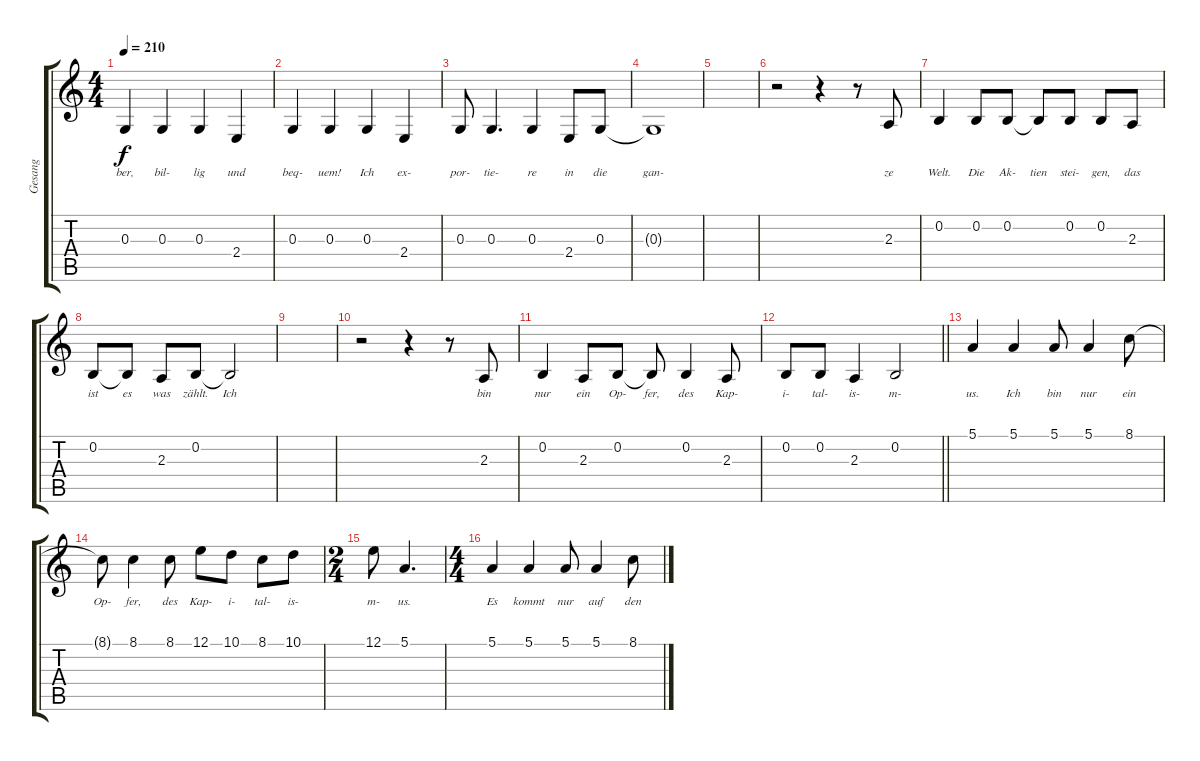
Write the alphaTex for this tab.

\track ("Gesang" "Gesang") {instrument lead3calliope}
\staff {score tabs}
\tuning (E4 B3 G3 D3 A2 E2) {hide}
\ts (4 4)
\tempo 210
\clef g2
\ks c
0.3.4{lyrics (0 "ber,") lyrics (1 "") lyrics (2 "") lyrics (3 "") lyrics (4 "") dy f} 0.3.4{lyrics (0 "bil-") lyrics (1 "") lyrics (2 "") lyrics (3 "") lyrics (4 "")} 0.3.4{lyrics (0 "lig") lyrics (1 "") lyrics (2 "") lyrics (3 "") lyrics (4 "")} 2.4.4{lyrics (0 "und") lyrics (1 "") lyrics (2 "") lyrics (3 "") lyrics (4 "")} |
0.3.4{lyrics (0 "beq-") lyrics (1 "") lyrics (2 "") lyrics (3 "") lyrics (4 "")} 0.3.4{lyrics (0 "uem!") lyrics (1 "") lyrics (2 "") lyrics (3 "") lyrics (4 "")} 0.3.4{lyrics (0 "Ich") lyrics (1 "") lyrics (2 "") lyrics (3 "") lyrics (4 "")} 2.4.4{lyrics (0 "ex-") lyrics (1 "") lyrics (2 "") lyrics (3 "") lyrics (4 "")} |
0.3.8{lyrics (0 "por-") lyrics (1 "") lyrics (2 "") lyrics (3 "") lyrics (4 "")} 0.3.4{d lyrics (0 "tie-") lyrics (1 "") lyrics (2 "") lyrics (3 "") lyrics (4 "")} 0.3.4{lyrics (0 "re") lyrics (1 "") lyrics (2 "") lyrics (3 "") lyrics (4 "")} 2.4.8{lyrics (0 "in") lyrics (1 "") lyrics (2 "") lyrics (3 "") lyrics (4 "")} 0.3.8{lyrics (0 "die") lyrics (1 "") lyrics (2 "") lyrics (3 "") lyrics (4 "")} |
0.3{t}.1{lyrics (0 "gan-") lyrics (1 "") lyrics (2 "") lyrics (3 "") lyrics (4 "")} |
|
r.2 r.4 r.8 2.3.8{lyrics (0 "ze") lyrics (1 "") lyrics (2 "") lyrics (3 "") lyrics (4 "")} |
0.2.4{lyrics (0 "Welt.") lyrics (1 "") lyrics (2 "") lyrics (3 "") lyrics (4 "")} 0.2.8{lyrics (0 "Die") lyrics (1 "") lyrics (2 "") lyrics (3 "") lyrics (4 "")} 0.2.8{lyrics (0 "Ak-") lyrics (1 "") lyrics (2 "") lyrics (3 "") lyrics (4 "")} 0.2{t}.8{lyrics (0 "tien") lyrics (1 "") lyrics (2 "") lyrics (3 "") lyrics (4 "")} 0.2.8{lyrics (0 "stei-") lyrics (1 "") lyrics (2 "") lyrics (3 "") lyrics (4 "")} 0.2.8{lyrics (0 "gen,") lyrics (1 "") lyrics (2 "") lyrics (3 "") lyrics (4 "")} 2.3.8{lyrics (0 "das") lyrics (1 "") lyrics (2 "") lyrics (3 "") lyrics (4 "")} |
0.2.8{lyrics (0 "ist") lyrics (1 "") lyrics (2 "") lyrics (3 "") lyrics (4 "")} 0.2{t}.8{lyrics (0 "es") lyrics (1 "") lyrics (2 "") lyrics (3 "") lyrics (4 "")} 2.3.8{lyrics (0 "was") lyrics (1 "") lyrics (2 "") lyrics (3 "") lyrics (4 "")} 0.2.8{lyrics (0 "zählt.") lyrics (1 "") lyrics (2 "") lyrics (3 "") lyrics (4 "")} 0.2{t}.2{lyrics (0 "Ich") lyrics (1 "") lyrics (2 "") lyrics (3 "") lyrics (4 "")} |
|
r.2 r.4 r.8 2.3.8{lyrics (0 "bin") lyrics (1 "") lyrics (2 "") lyrics (3 "") lyrics (4 "")} |
0.2.4{lyrics (0 "nur") lyrics (1 "") lyrics (2 "") lyrics (3 "") lyrics (4 "")} 2.3.8{lyrics (0 "ein") lyrics (1 "") lyrics (2 "") lyrics (3 "") lyrics (4 "")} 0.2.8{lyrics (0 "Op-") lyrics (1 "") lyrics (2 "") lyrics (3 "") lyrics (4 "")} 0.2{t}.8{lyrics (0 "fer,") lyrics (1 "") lyrics (2 "") lyrics (3 "") lyrics (4 "")} 0.2.4{lyrics (0 "des") lyrics (1 "") lyrics (2 "") lyrics (3 "") lyrics (4 "")} 2.3.8{lyrics (0 "Kap-") lyrics (1 "") lyrics (2 "") lyrics (3 "") lyrics (4 "")} |
\barLineRight lightlight
0.2.8{lyrics (0 "i-") lyrics (1 "") lyrics (2 "") lyrics (3 "") lyrics (4 "")} 0.2.8{lyrics (0 "tal-") lyrics (1 "") lyrics (2 "") lyrics (3 "") lyrics (4 "")} 2.3.4{lyrics (0 "is-") lyrics (1 "") lyrics (2 "") lyrics (3 "") lyrics (4 "")} 0.2.2{lyrics (0 "m-") lyrics (1 "") lyrics (2 "") lyrics (3 "") lyrics (4 "")} |
5.1.4{lyrics (0 "us.") lyrics (1 "") lyrics (2 "") lyrics (3 "") lyrics (4 "")} 5.1.4{lyrics (0 "Ich") lyrics (1 "") lyrics (2 "") lyrics (3 "") lyrics (4 "")} 5.1.8{lyrics (0 "bin") lyrics (1 "") lyrics (2 "") lyrics (3 "") lyrics (4 "")} 5.1.4{lyrics (0 "nur") lyrics (1 "") lyrics (2 "") lyrics (3 "") lyrics (4 "")} 8.1.8{lyrics (0 "ein") lyrics (1 "") lyrics (2 "") lyrics (3 "") lyrics (4 "")} |
8.1{t}.8{lyrics (0 "Op-") lyrics (1 "") lyrics (2 "") lyrics (3 "") lyrics (4 "")} 8.1.4{lyrics (0 "fer,") lyrics (1 "") lyrics (2 "") lyrics (3 "") lyrics (4 "")} 8.1.8{lyrics (0 "des") lyrics (1 "") lyrics (2 "") lyrics (3 "") lyrics (4 "")} 12.1.8{lyrics (0 "Kap-") lyrics (1 "") lyrics (2 "") lyrics (3 "") lyrics (4 "")} 10.1.8{lyrics (0 "i-") lyrics (1 "") lyrics (2 "") lyrics (3 "") lyrics (4 "")} 8.1.8{lyrics (0 "tal-") lyrics (1 "") lyrics (2 "") lyrics (3 "") lyrics (4 "")} 10.1.8{lyrics (0 "is-") lyrics (1 "") lyrics (2 "") lyrics (3 "") lyrics (4 "")} |
\ts (2 4)
12.1.8{lyrics (0 "m-") lyrics (1 "") lyrics (2 "") lyrics (3 "") lyrics (4 "")} 5.1.4{d lyrics (0 "us.") lyrics (1 "") lyrics (2 "") lyrics (3 "") lyrics (4 "")} |
\ts (4 4)
5.1.4{lyrics (0 "Es") lyrics (1 "") lyrics (2 "") lyrics (3 "") lyrics (4 "")} 5.1.4{lyrics (0 "kommt") lyrics (1 "") lyrics (2 "") lyrics (3 "") lyrics (4 "")} 5.1.8{lyrics (0 "nur") lyrics (1 "") lyrics (2 "") lyrics (3 "") lyrics (4 "")} 5.1.4{lyrics (0 "auf") lyrics (1 "") lyrics (2 "") lyrics (3 "") lyrics (4 "")} 8.1.8{lyrics (0 "den") lyrics (1 "") lyrics (2 "") lyrics (3 "") lyrics (4 "")}
